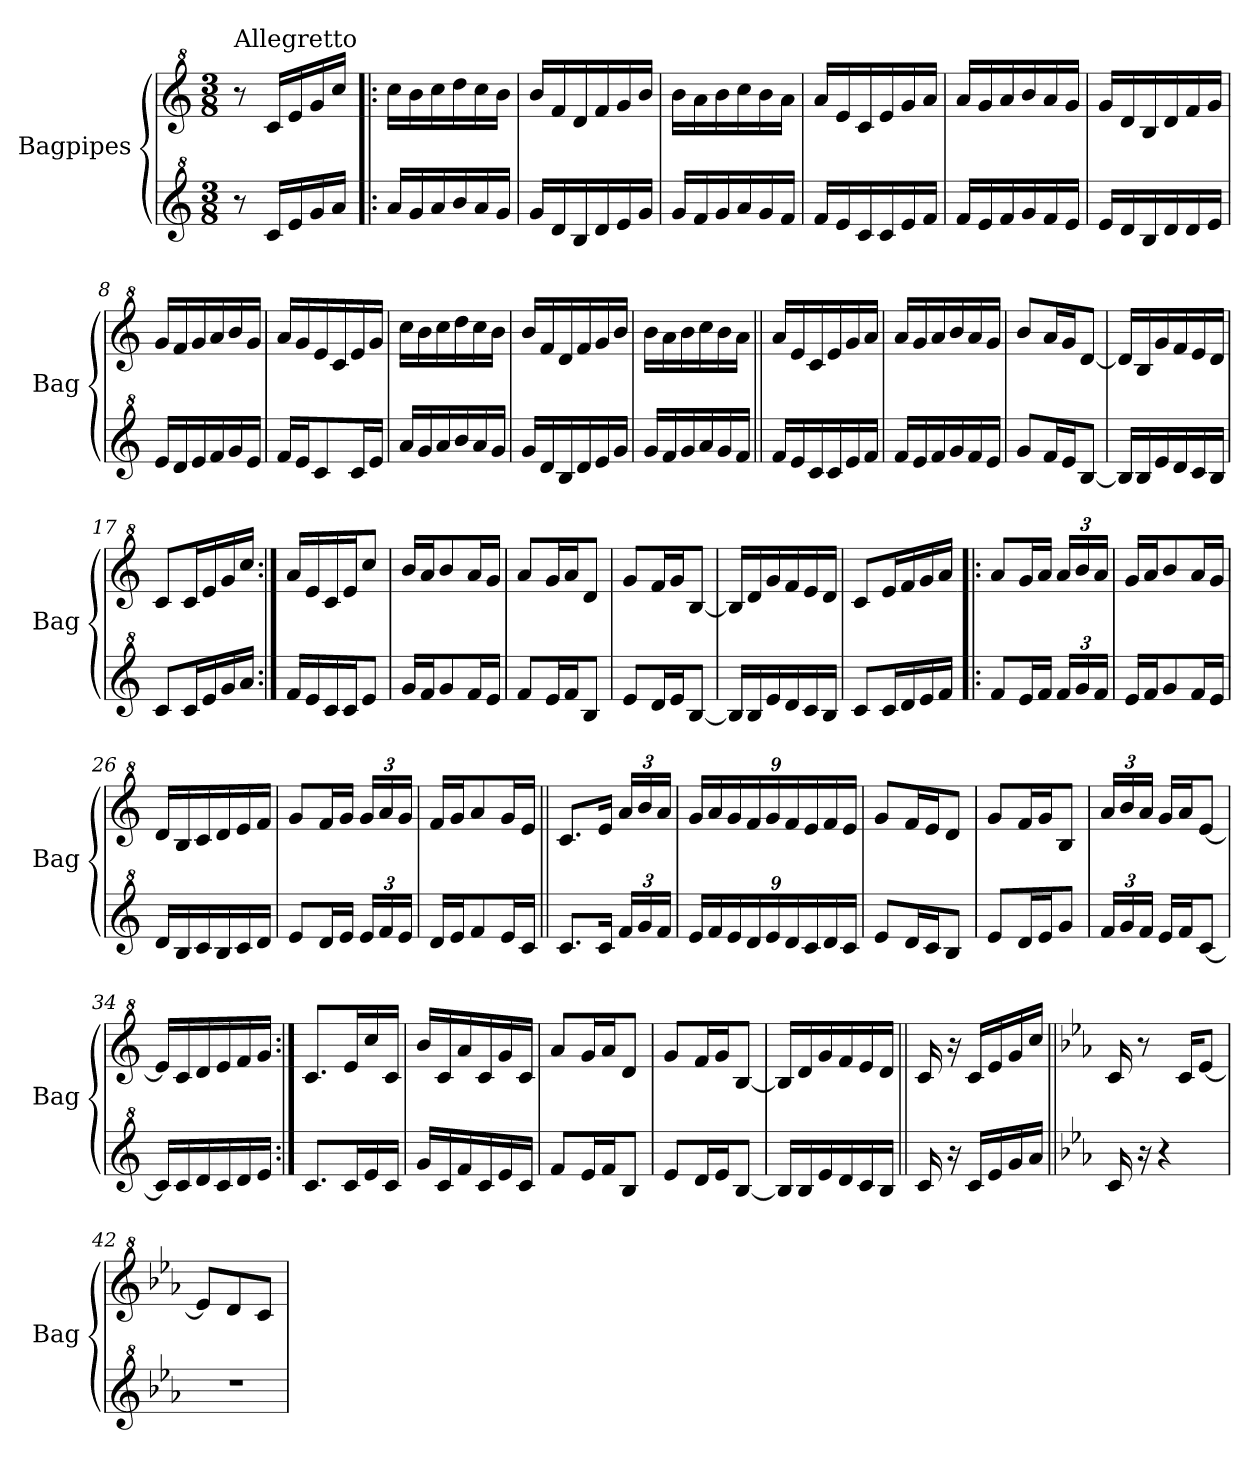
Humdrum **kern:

**kern	**kern
*part2	*part1
*staff2	*staff1
*I"Bagpipes	*I"Bagpipes
*I'Bag	*I'Bag
*clefG^2	*clefG^2
*k[]	*k[]
*C:	*C:
*M3/8	*M3/8
=1	=1
!	!LO:TX:a:t=Allegretto
8r	8r
16cc/LL	16cc/LL
16ee/	16ee/
16gg/	16gg/
16aa/JJ	16ccc/JJ
=2!|:	=2!|:
16aa/LL	16ccc\LL
16gg/	16bb\
16aa/	16ccc\
16bb/	16ddd\
16aa/	16ccc\
16gg/JJ	16bb\JJ
=3	=3
16gg/LL	16bb/LL
16dd/	16ff/
16b/	16dd/
16dd/	16ff/
16ee/	16gg/
16gg/JJ	16bb/JJ
=4	=4
16gg/LL	16bb\LL
16ff/	16aa\
16gg/	16bb\
16aa/	16ccc\
16gg/	16bb\
16ff/JJ	16aa\JJ
=5	=5
16ff/LL	16aa/LL
16ee/	16ee/
16cc/	16cc/
16cc/	16ee/
16ee/	16gg/
16ff/JJ	16aa/JJ
=6	=6
16ff/LL	16aa/LL
16ee/	16gg/
16ff/	16aa/
16gg/	16bb/
16ff/	16aa/
16ee/JJ	16gg/JJ
=7	=7
16ee/LL	16gg/LL
16dd/	16dd/
16b/	16b/
16dd/	16dd/
16dd/	16ff/
16ee/JJ	16gg/JJ
!!LO:LB:g=z
=8	=8
16ee/LL	16gg/LL
16dd/	16ff/
16ee/	16gg/
16ff/	16aa/
16gg/	16bb/
16ee/JJ	16gg/JJ
=9	=9
16ff/LL	16aa/LL
16ee/J	16gg/
8cc/	16ee/
.	16cc/
16cc/L	16ee/
16ee/JJ	16gg/JJ
=10	=10
16aa/LL	16ccc\LL
16gg/	16bb\
16aa/	16ccc\
16bb/	16ddd\
16aa/	16ccc\
16gg/JJ	16bb\JJ
=11	=11
16gg/LL	16bb/LL
16dd/	16ff/
16b/	16dd/
16dd/	16ff/
16ee/	16gg/
16gg/JJ	16bb/JJ
=12	=12
16gg/LL	16bb\LL
16ff/	16aa\
16gg/	16bb\
16aa/	16ccc\
16gg/	16bb\
16ff/JJ	16aa\JJ
=13||	=13||
16ff/LL	16aa/LL
16ee/	16ee/
16cc/	16cc/
16cc/	16ee/
16ee/	16gg/
16ff/JJ	16aa/JJ
=14	=14
16ff/LL	16aa/LL
16ee/	16gg/
16ff/	16aa/
16gg/	16bb/
16ff/	16aa/
16ee/JJ	16gg/JJ
!!LO:LB:g=z
=15	=15
8gg/L	8bb/L
16ff/L	16aa/L
16ee/J	16gg/J
[8b/J	[8dd/J
=16	=16
16b/LL]	16dd/LL]
16b/	16b/
16ee/	16gg/
16dd/	16ff/
16cc/	16ee/
16b/JJ	16dd/JJ
=17	=17
8cc/L	8cc/L
16cc/L	16cc/L
16ee/	16ee/
16gg/	16gg/
16aa/JJ	16ccc/JJ
=18:|!	=18:|!
16ff/LL	16aa/LL
16ee/	16ee/
16cc/	16cc/
16cc/J	16ee/J
8ee/J	8ccc/J
=19	=19
16gg/LL	16bb/LL
16ff/J	16aa/J
8gg/	8bb/
16ff/L	16aa/L
16ee/JJ	16gg/JJ
=20	=20
8ff/L	8aa/L
16ee/L	16gg/L
16ff/J	16aa/J
8b/J	8dd/J
=21	=21
8ee/L	8gg/L
16dd/L	16ff/L
16ee/J	16gg/J
[8b/J	[8b/J
=22	=22
16b/LL]	16b/LL]
16b/	16dd/
16ee/	16gg/
16dd/	16ff/
16cc/	16ee/
16b/JJ	16dd/JJ
=23	=23
8cc/L	8cc/L
16cc/L	16ee/L
16dd/	16ff/
16ee/	16gg/
16ff/JJ	16aa/JJ
!!LO:LB:g=z
=24!|:	=24!|:
8ff/L	8aa/L
16ee/L	16gg/L
16ff/JJ	16aa/JJ
*Xbrackettup	*Xbrackettup
24ff/LL	24aa/LL
24gg/	24bb/
24ff/JJ	24aa/JJ
=25	=25
16ee/LL	16gg/LL
16ff/J	16aa/J
8gg/	8bb/
16ff/L	16aa/L
16ee/JJ	16gg/JJ
=26	=26
16dd/LL	16dd/LL
16b/	16b/
16cc/	16cc/
16b/	16dd/
16cc/	16ee/
16dd/JJ	16ff/JJ
=27	=27
8ee/L	8gg/L
16dd/L	16ff/L
16ee/JJ	16gg/JJ
24ee/LL	24gg/LL
24ff/	24aa/
24ee/JJ	24gg/JJ
=28	=28
16dd/LL	16ff/LL
16ee/J	16gg/J
8ff/	8aa/
16ee/L	16gg/L
16cc/JJ	16ee/JJ
=29||	=29||
8.cc/L	8.cc/L
16cc/Jk	16ee/Jk
24ff/LL	24aa/LL
24gg/	24bb/
24ff/JJ	24aa/JJ
=30	=30
24ee/LL	24gg/LL
24ff/	24aa/
24ee/	24gg/
24dd/LL	24ff/LL
24ee/	24gg/
24dd/JJ	24ff/JJ
24cc/	24ee/
24dd/	24ff/
24cc/JJ	24ee/JJ
!!LO:LB:g=z
=31	=31
8ee/L	8gg/L
16dd/L	16ff/L
16cc/J	16ee/J
8b/J	8dd/J
=32	=32
8ee/L	8gg/L
16dd/L	16ff/L
16ee/J	16gg/J
8gg/J	8b/J
=33	=33
24ff/LL	24aa/LL
24gg/	24bb/
24ff/JJ	24aa/JJ
16ee/LL	16gg/LL
16ff/J	16aa/J
[8cc/J	[8ee/J
=34	=34
16cc/LL]	16ee/LL]
16cc/	16cc/
16dd/	16dd/
16cc/	16ee/
16dd/	16ff/
16ee/JJ	16gg/JJ
=35:|!	=35:|!
8.cc/L	8.cc/L
16cc/L	16ee/L
16ee/	16ccc/
16cc/JJ	16cc/JJ
=36	=36
16gg/LL	16bb/LL
16cc/	16cc/
16ff/	16aa/
16cc/	16cc/
16ee/	16gg/
16cc/JJ	16cc/JJ
=37	=37
8ff/L	8aa/L
16ee/L	16gg/L
16ff/J	16aa/J
8b/J	8dd/J
=38	=38
8ee/L	8gg/L
16dd/L	16ff/L
16ee/J	16gg/J
[8b/J	[8b/J
!!LO:LB:g=z
=39	=39
16b/LL]	16b/LL]
16b/	16dd/
16ee/	16gg/
16dd/	16ff/
16cc/	16ee/
16b/JJ	16dd/JJ
=40||	=40||
16cc/	16cc/
16r	16r
16cc/LL	16cc/LL
16ee/	16ee/
16gg/	16gg/
16aa/JJ	16ccc/JJ
=41||	=41||
*k[b-e-a-]	*k[b-e-a-]
*E-:	*E-:
16cc/	16cc/
16r	8r
4r	.
.	16cc/KL
.	[8ee-/J
=42	=42
4.r	8ee-/L]
.	8dd/
.	8cc/J
=	=
*-	*-
